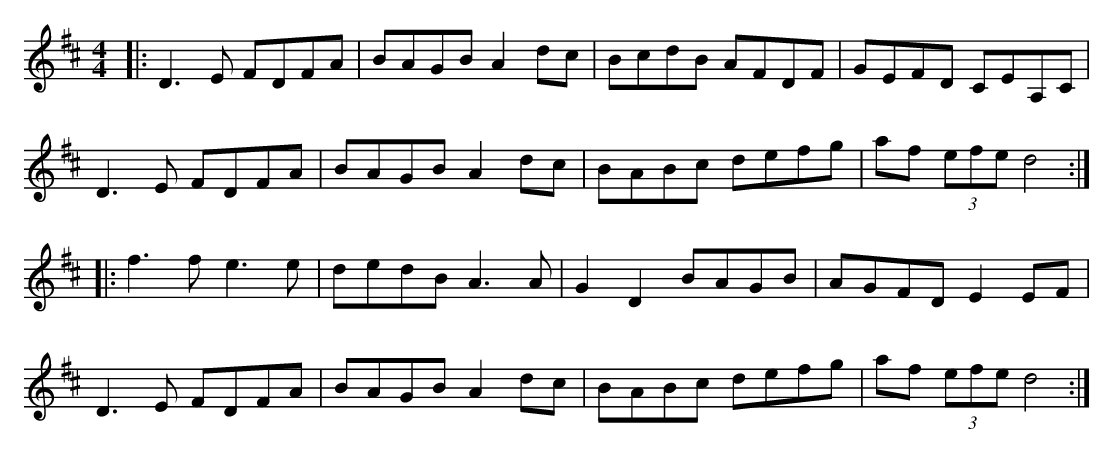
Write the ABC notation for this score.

X:1
M:4/4
K:D
|:D3 E FDFA|BAGB A2 dc|BcdB AFDF|GEFD CEA,C|
D3 E FDFA|BAGB A2 dc|BABc defg|af (3efe d4:|
|:f3 f e3 e|dedB A3 A|G2 D2 BAGB|AGFD E2 EF|
D3 E FDFA|BAGB A2 dc|BABc defg|af (3efe d4:|
